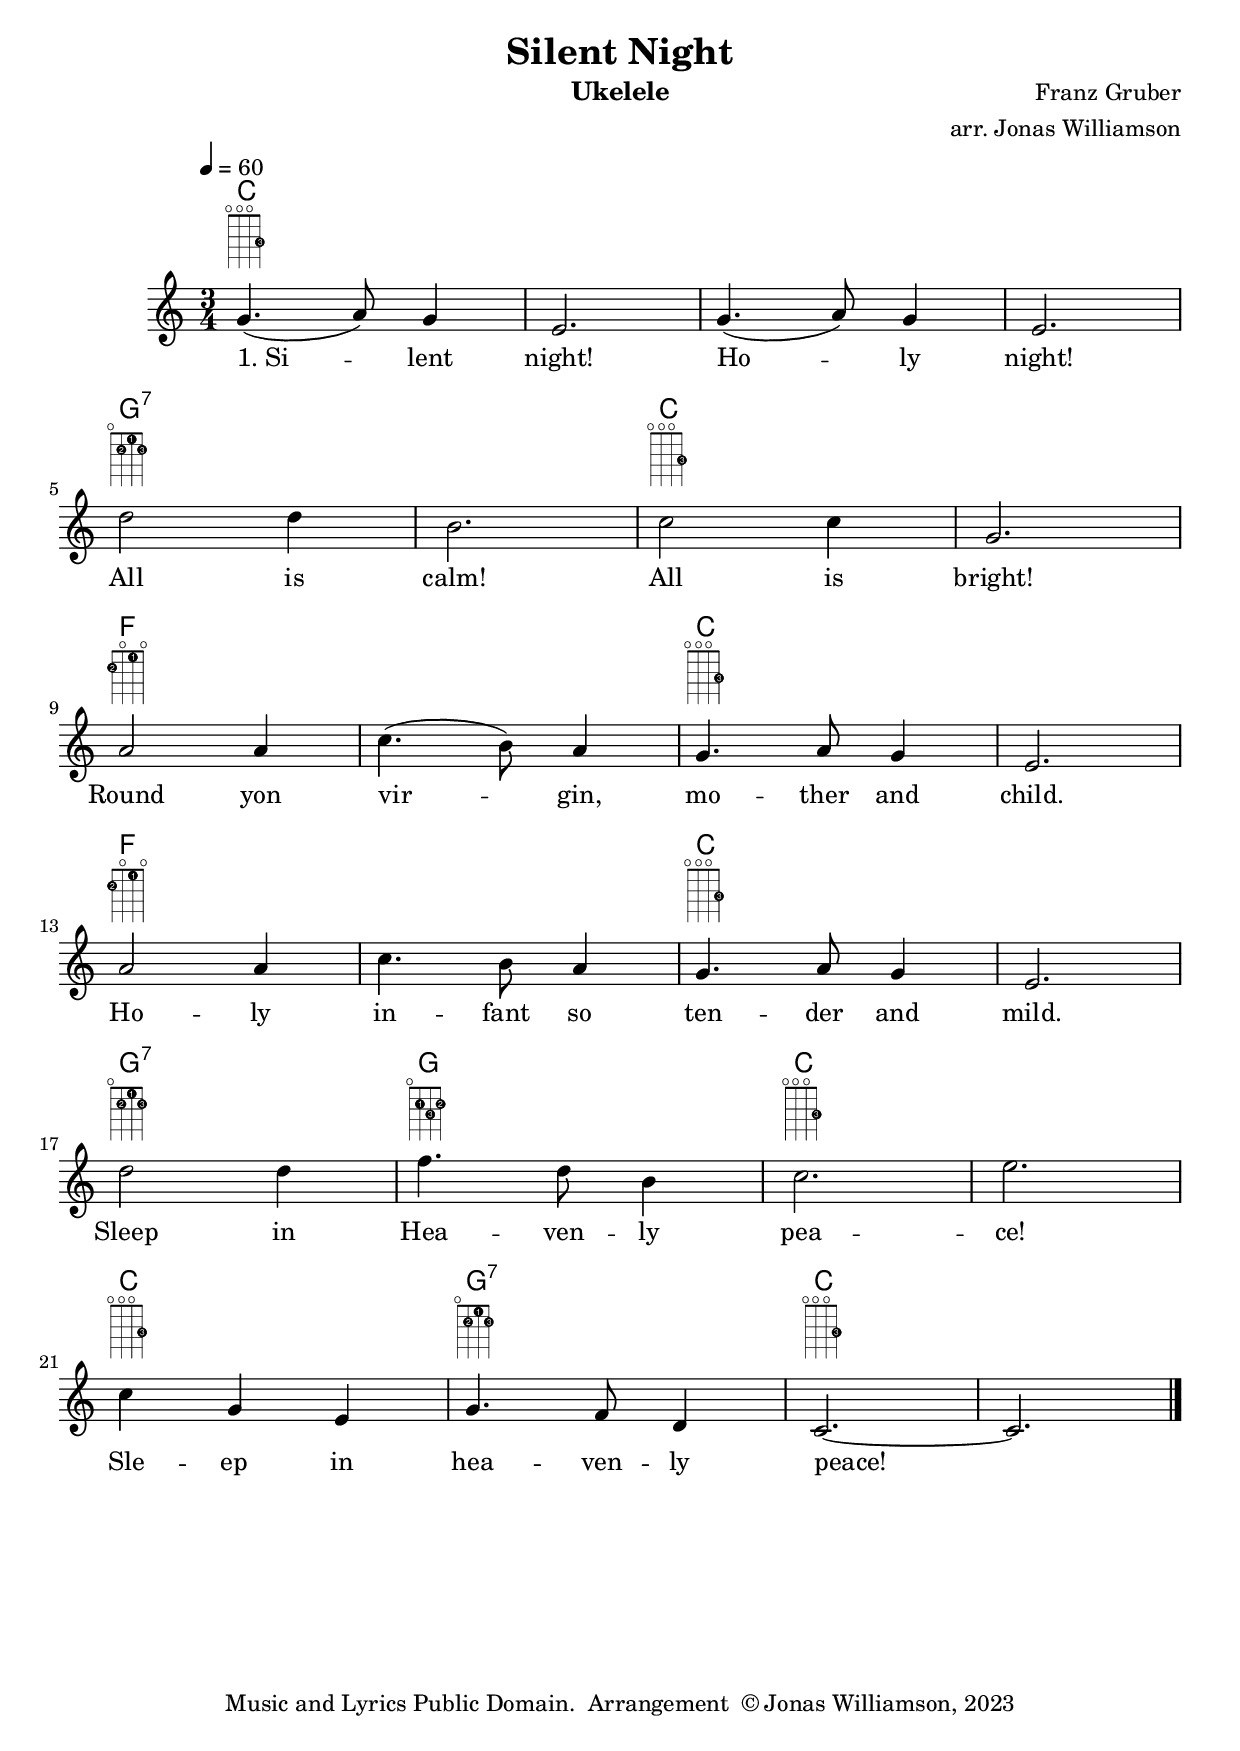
\version "2.7.39"
\include "predefined-ukulele-fretboards.ly"
\header {
       title = "Silent Night"
       composer = "Franz Gruber"
       instrument = "Ukelele"
       arranger = "arr. Jonas Williamson"
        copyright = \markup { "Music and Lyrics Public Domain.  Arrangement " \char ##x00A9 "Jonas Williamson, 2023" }
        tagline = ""
}


     global = {
        \time 3/4
	\tempo 4=60
	
}
     

	
    myChords = \chordmode { \set chordChanges = ##t
    c2.
    c2.
    c2.
    c2.
    g2.:7
    g2.:7
    c2.
    c2.

    f2.
    f2.
    c2.
    c2.
    f2.
    f2.
    c2.
    c2.
    
    g2.:7
    g2.
    c2.
    c2.
    c2.
    g2.:7
    c2.
    c2.





    
      
    }
    fretBoards = {  \set Staff.stringTunings = #ukulele-tuning
        \override FretBoard.fret-diagram-details.finger-code = #'in-dot
        \myChords}

     vocals =  \relative c'' {
        \key c\major 
    g4. (a8 ) g4
    e2.
    g4. ( a8 ) g4
    e2.
    \break

    d'2 d4
    b2.
    c2 c4
    g2.
    \break

    a2 a4 
    c4. (b8) a4
    g4. a8 g4
    e2. 
    \break

    a2 a4
    c4. b8 a4 
    g4. a8 g4
    e2.
    \break

    d'2 d4
    f4. d8 b4
    c2. 
    e2.
    \break

    c4 g4 e4
    g4. f8 d4
    c2. ~
    c2.   
    



    


      
       

        \bar "|."
     }
  
	\addlyrics { "1. Si"  -- lent night! Ho -- ly night! All is calm!  All is bright!  Round yon vir -- gin, mo -- ther and child.  Ho -- ly in -- fant so ten -- der and mild.  Sleep in Hea -- ven -- ly pea -- ce!  Sle -- ep in hea -- ven -- ly peace!}


     \score {
         
        \new StaffGroup <<
           \new ChordNames \myChords
           \new FretBoards \fretBoards
           \new Staff << \global \vocals >>


     >>
     \layout {\context {
      \Score
      \override SpacingSpanner.base-shortest-duration = #(ly:make-moment 1/16)
      \override VerticalAxisGroup
              .default-staff-staff-spacing
              .basic-distance = #200
}
    \context {
    \Staff
    \override VerticalAxisGroup
              .default-staff-staff-spacing
              .basic-distance = 200
  }
  }


        \midi { \tempo 2=90}
     }  
